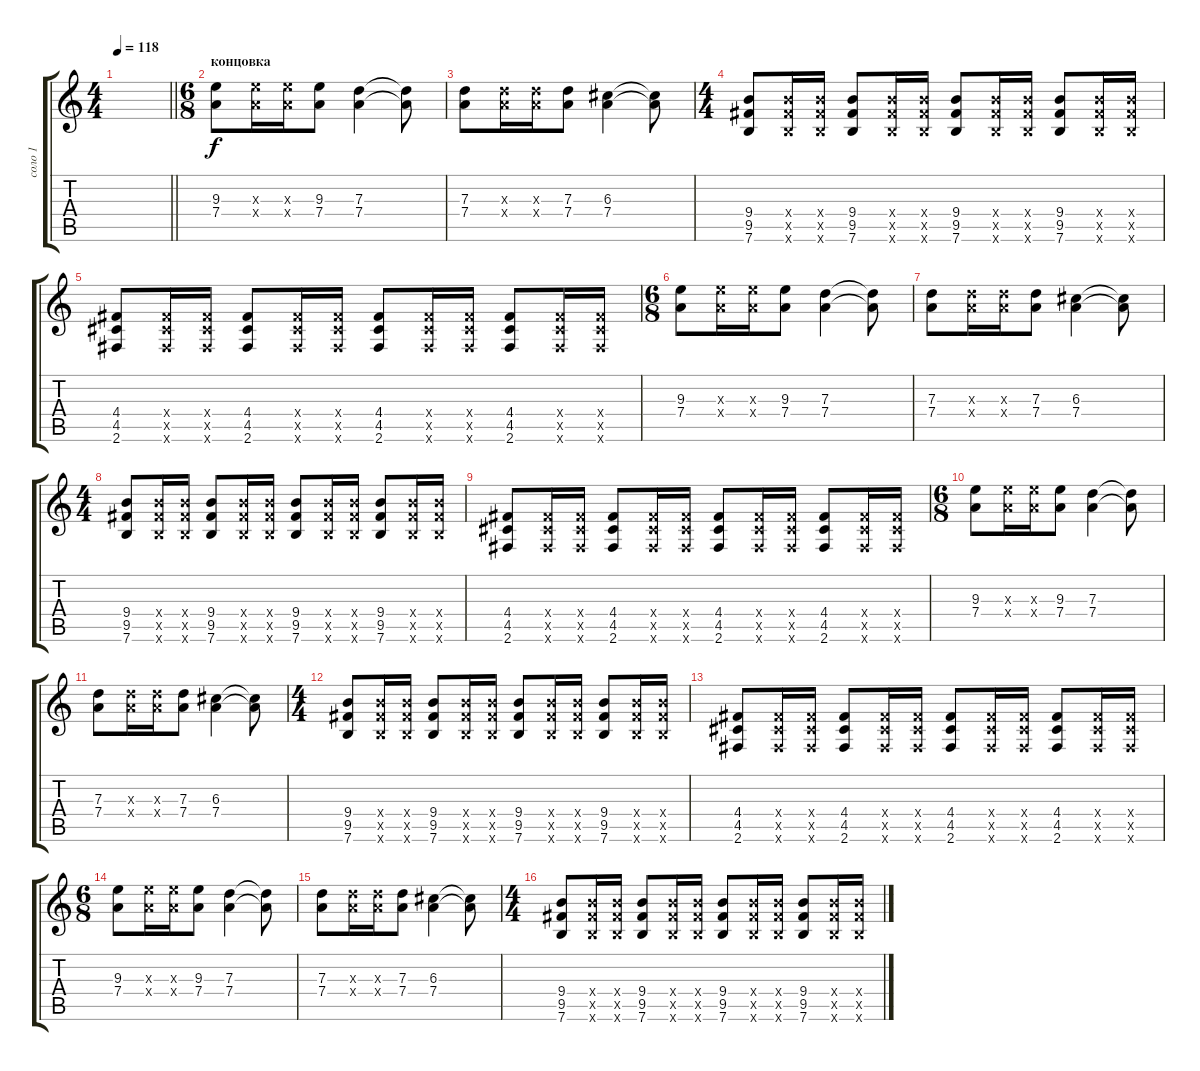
\track ("соло 1" "соло 1") {instrument overdrivenguitar}
\staff {score tabs}
\tuning (E4 B3 G3 D3 A2 E2) {hide}
\ts (4 4)
\tempo 118
\clef g2
\barLineRight lightlight
\ks c
|
\ts (6 8)
\section ("" "концовка")
(9.3 7.4).8 (9.3{x} 7.4{x}).16 (9.3{x} 7.4{x}).16 (9.3 7.4).8 (7.3 7.4).4 (7.3{t} 7.4{t}).8 |
(7.3 7.4).8 (7.3{x} 7.4{x}).16 (7.3{x} 7.4{x}).16 (7.3 7.4).8 (6.3 7.4).4 (6.3{t} 7.4{t}).8 |
\ts (4 4)
(9.4 9.5 7.6).8 (9.4{x} 9.5{x} 7.6{x}).16 (9.4{x} 9.5{x} 7.6{x}).16 (9.4 9.5 7.6).8 (9.4{x} 9.5{x} 7.6{x}).16 (9.4{x} 9.5{x} 7.6{x}).16 (9.4 9.5 7.6).8 (9.4{x} 9.5{x} 7.6{x}).16 (9.4{x} 9.5{x} 7.6{x}).16 (9.4 9.5 7.6).8 (9.4{x} 9.5{x} 7.6{x}).16 (9.4{x} 9.5{x} 7.6{x}).16 |
(4.4 4.5 2.6).8 (4.4{x} 4.5{x} 2.6{x}).16 (4.4{x} 4.5{x} 2.6{x}).16 (4.4 4.5 2.6).8 (4.4{x} 4.5{x} 2.6{x}).16 (4.4{x} 4.5{x} 2.6{x}).16 (4.4 4.5 2.6).8 (4.4{x} 4.5{x} 2.6{x}).16 (4.4{x} 4.5{x} 2.6{x}).16 (4.4 4.5 2.6).8 (4.4{x} 4.5{x} 2.6{x}).16 (4.4{x} 4.5{x} 2.6{x}).16 |
\ts (6 8)
(9.3 7.4).8 (9.3{x} 7.4{x}).16 (9.3{x} 7.4{x}).16 (9.3 7.4).8 (7.3 7.4).4 (7.3{t} 7.4{t}).8 |
(7.3 7.4).8 (7.3{x} 7.4{x}).16 (7.3{x} 7.4{x}).16 (7.3 7.4).8 (6.3 7.4).4 (6.3{t} 7.4{t}).8 |
\ts (4 4)
(9.4 9.5 7.6).8 (9.4{x} 9.5{x} 7.6{x}).16 (9.4{x} 9.5{x} 7.6{x}).16 (9.4 9.5 7.6).8 (9.4{x} 9.5{x} 7.6{x}).16 (9.4{x} 9.5{x} 7.6{x}).16 (9.4 9.5 7.6).8 (9.4{x} 9.5{x} 7.6{x}).16 (9.4{x} 9.5{x} 7.6{x}).16 (9.4 9.5 7.6).8 (9.4{x} 9.5{x} 7.6{x}).16 (9.4{x} 9.5{x} 7.6{x}).16 |
(4.4 4.5 2.6).8 (4.4{x} 4.5{x} 2.6{x}).16 (4.4{x} 4.5{x} 2.6{x}).16 (4.4 4.5 2.6).8 (4.4{x} 4.5{x} 2.6{x}).16 (4.4{x} 4.5{x} 2.6{x}).16 (4.4 4.5 2.6).8 (4.4{x} 4.5{x} 2.6{x}).16 (4.4{x} 4.5{x} 2.6{x}).16 (4.4 4.5 2.6).8 (4.4{x} 4.5{x} 2.6{x}).16 (4.4{x} 4.5{x} 2.6{x}).16 |
\ts (6 8)
(9.3 7.4).8 (9.3{x} 7.4{x}).16 (9.3{x} 7.4{x}).16 (9.3 7.4).8 (7.3 7.4).4 (7.3{t} 7.4{t}).8 |
(7.3 7.4).8 (7.3{x} 7.4{x}).16 (7.3{x} 7.4{x}).16 (7.3 7.4).8 (6.3 7.4).4 (6.3{t} 7.4{t}).8 |
\ts (4 4)
(9.4 9.5 7.6).8 (9.4{x} 9.5{x} 7.6{x}).16 (9.4{x} 9.5{x} 7.6{x}).16 (9.4 9.5 7.6).8 (9.4{x} 9.5{x} 7.6{x}).16 (9.4{x} 9.5{x} 7.6{x}).16 (9.4 9.5 7.6).8 (9.4{x} 9.5{x} 7.6{x}).16 (9.4{x} 9.5{x} 7.6{x}).16 (9.4 9.5 7.6).8 (9.4{x} 9.5{x} 7.6{x}).16 (9.4{x} 9.5{x} 7.6{x}).16 |
(4.4 4.5 2.6).8 (4.4{x} 4.5{x} 2.6{x}).16 (4.4{x} 4.5{x} 2.6{x}).16 (4.4 4.5 2.6).8 (4.4{x} 4.5{x} 2.6{x}).16 (4.4{x} 4.5{x} 2.6{x}).16 (4.4 4.5 2.6).8 (4.4{x} 4.5{x} 2.6{x}).16 (4.4{x} 4.5{x} 2.6{x}).16 (4.4 4.5 2.6).8 (4.4{x} 4.5{x} 2.6{x}).16 (4.4{x} 4.5{x} 2.6{x}).16 |
\ts (6 8)
(9.3 7.4).8 (9.3{x} 7.4{x}).16 (9.3{x} 7.4{x}).16 (9.3 7.4).8 (7.3 7.4).4 (7.3{t} 7.4{t}).8 |
(7.3 7.4).8 (7.3{x} 7.4{x}).16 (7.3{x} 7.4{x}).16 (7.3 7.4).8 (6.3 7.4).4 (6.3{t} 7.4{t}).8 |
\ts (4 4)
(9.4 9.5 7.6).8 (9.4{x} 9.5{x} 7.6{x}).16 (9.4{x} 9.5{x} 7.6{x}).16 (9.4 9.5 7.6).8 (9.4{x} 9.5{x} 7.6{x}).16 (9.4{x} 9.5{x} 7.6{x}).16 (9.4 9.5 7.6).8 (9.4{x} 9.5{x} 7.6{x}).16 (9.4{x} 9.5{x} 7.6{x}).16 (9.4 9.5 7.6).8 (9.4{x} 9.5{x} 7.6{x}).16 (9.4{x} 9.5{x} 7.6{x}).16
